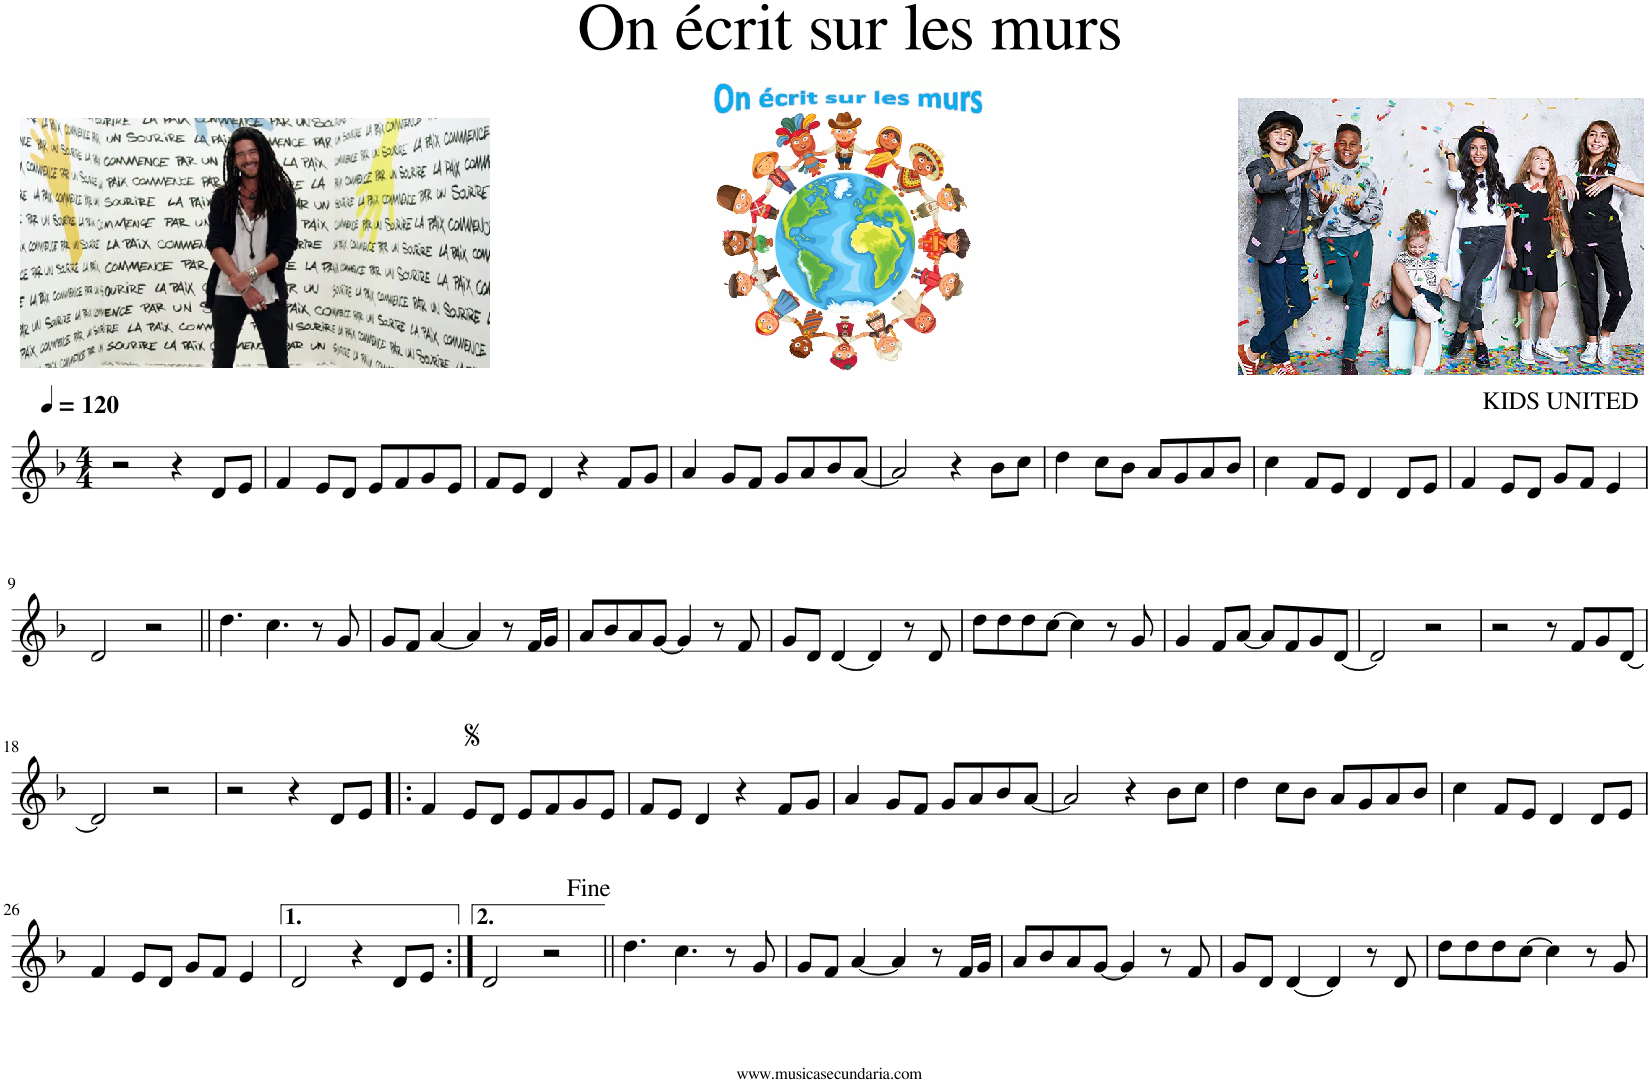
**kern
*part1
*staff1
*I"Flauta
*I'Fl.
*clefG2
*k[b-]
*M4/4
*MM120
=1
2r
4r
8d/L
8e/J
=2
4f/
8e/L
8d/J
8e/L
8f/
8g/
8e/J
=3
8f/L
8e/J
4d/
4r
8f/L
8g/J
=4
4a/
8g/L
8f/J
8g/L
8a/
8b-/
[8a/J
=5
2a/]
4r
8b-\L
8cc\J
=6
4dd\
8cc\L
8b-\J
8a/L
8g/
8a/
8b-/J
=7
4cc\
8f/L
8e/J
4d/
8d/L
8e/J
=8
4f/
8e/L
8d/J
8g/L
8f/J
4e/
!!LO:LB:g=z
=9
2d/
2r
=10||
4.dd\
4.cc\
8r
8g/
=11
8g/L
8f/J
[4a/
4a/]
8r
16f/LL
16g/JJ
=12
8a/L
8b-/
8a/
[8g/J
4g/]
8r
8f/
=13
8g/L
8d/J
[4d/
4d/]
8r
8d/
=14
8dd\L
8dd\
8dd\
[8cc\J
4cc\]
8r
8g/
=15
4g/
8f/L
[8a/J
8a/L]
8f/
8g/
[8d/J
=16
2d/]
2r
=17
2r
8r
8f/L
8g/
[8d/J
!!LO:LB:g=z
=18
2d/]
2r
=19
2r
4r
8d/L
8e/J
=20!|:
4f/
8e/L
8d/J
8e/L
8f/
8g/
8e/J
=21
8f/L
8e/J
4d/
4r
8f/L
8g/J
=22
4a/
8g/L
8f/J
8g/L
8a/
8b-/
[8a/J
=23
2a/]
4r
8b-\L
8cc\J
=24
4dd\
8cc\L
8b-\J
8a/L
8g/
8a/
8b-/J
=25
4cc\
8f/L
8e/J
4d/
8d/L
8e/J
!!LO:LB:g=z
=26
4f/
8e/L
8d/J
8g/L
8f/J
4e/
=27
2d/
4r
8d/L
8e/J
=28:|!
2d/
2r
=29||
4.dd\
4.cc\
8r
8g/
=30
8g/L
8f/J
[4a/
4a/]
8r
16f/LL
16g/JJ
=31
8a/L
8b-/
8a/
[8g/J
4g/]
8r
8f/
=32
8g/L
8d/J
[4d/
4d/]
8r
8d/
=33
8dd\L
8dd\
8dd\
[8cc\J
4cc\]
8r
8g/
=
*-
